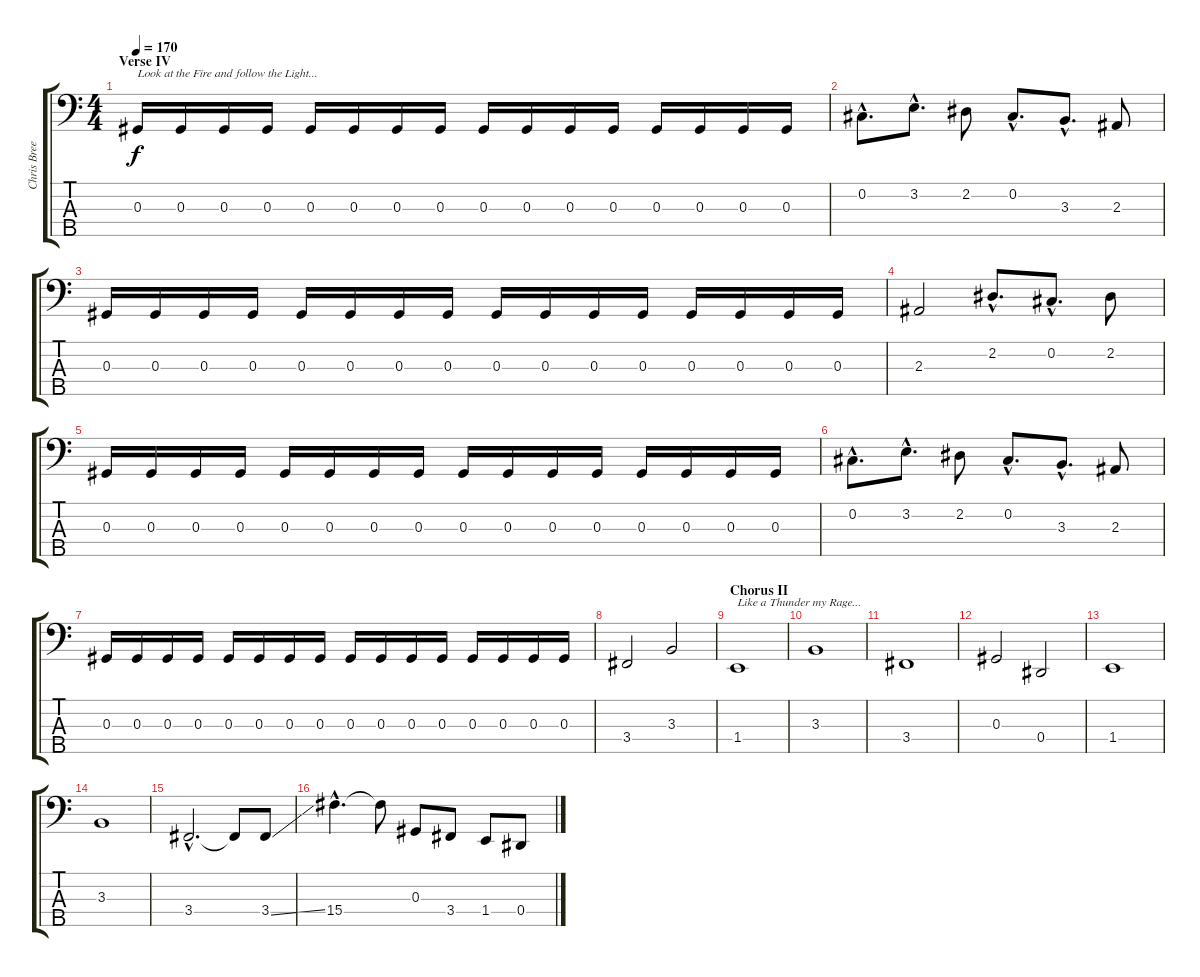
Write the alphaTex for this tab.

\track ("Chris Breeze" "Chris Bree") {instrument electricbassfinger}
\staff {score tabs}
\tuning (Gb2 Db2 Ab1 Eb1 Bb0) {hide}
\ts (4 4)
\section ("" "Verse IV")
\tempo 170
\clef f4
\ks c
0.3.16{txt "Look at the Fire and follow the Light..." dy f} 0.3.16 0.3.16 0.3.16 0.3.16 0.3.16 0.3.16 0.3.16 0.3.16 0.3.16 0.3.16 0.3.16 0.3.16 0.3.16 0.3.16 0.3.16 |
0.2{hac}.8{d} 3.2{hac}.8{d} 2.2.8 0.2{hac}.8{d} 3.3{hac}.8{d} 2.3.8 |
0.3.16 0.3.16 0.3.16 0.3.16 0.3.16 0.3.16 0.3.16 0.3.16 0.3.16 0.3.16 0.3.16 0.3.16 0.3.16 0.3.16 0.3.16 0.3.16 |
2.3.2 2.2{hac}.8{d} 0.2{hac}.8{d} 2.2.8 |
0.3.16 0.3.16 0.3.16 0.3.16 0.3.16 0.3.16 0.3.16 0.3.16 0.3.16 0.3.16 0.3.16 0.3.16 0.3.16 0.3.16 0.3.16 0.3.16 |
0.2{hac}.8{d} 3.2{hac}.8{d} 2.2.8 0.2{hac}.8{d} 3.3{hac}.8{d} 2.3.8 |
0.3.16 0.3.16 0.3.16 0.3.16 0.3.16 0.3.16 0.3.16 0.3.16 0.3.16 0.3.16 0.3.16 0.3.16 0.3.16 0.3.16 0.3.16 0.3.16 |
3.4.2 3.3.2 |
\section ("" "Chorus II")
1.4.1{txt "Like a Thunder my Rage..."} |
3.3.1 |
3.4.1 |
0.3.2 0.4.2 |
1.4.1 |
3.3.1 |
3.4{hac}.2{d} 3.4{t}.8 3.4{ss}.8 |
15.4{hac}.4{d} 15.4{t}.8 0.3.8 3.4.8 1.4.8 0.4.8
